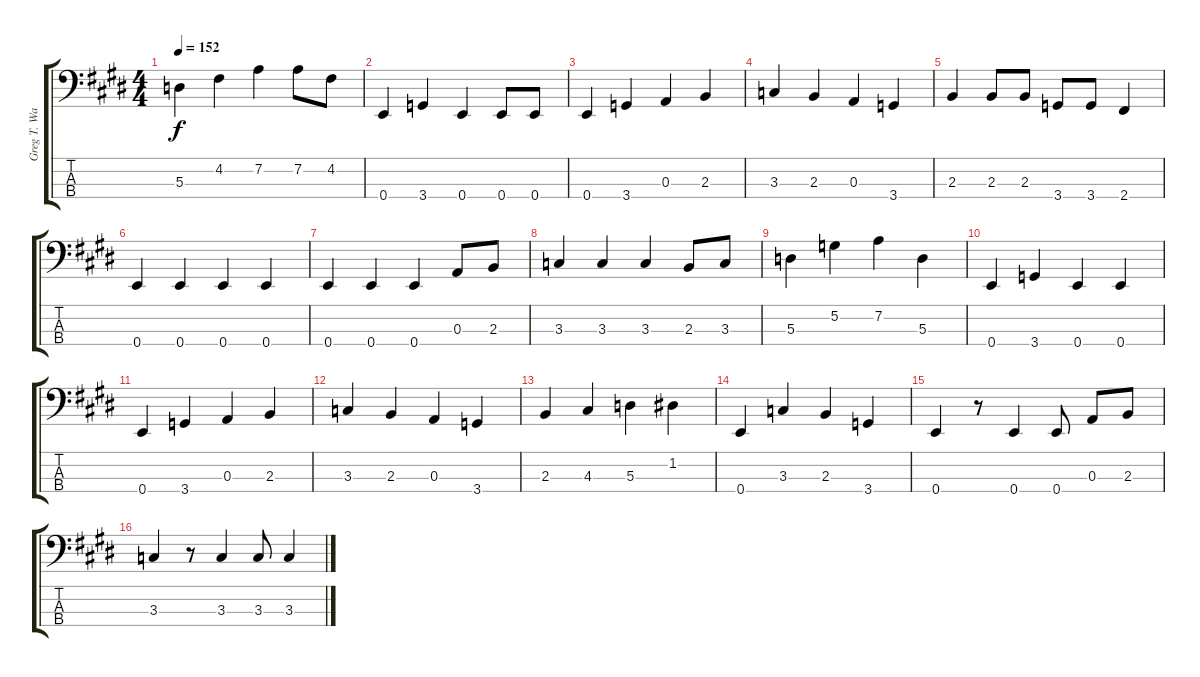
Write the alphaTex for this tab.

\track ("Greg T. Walker Bass" "Greg T. Wa") {instrument electricbassfinger}
\staff {score tabs}
\tuning (G2 D2 A1 E1) {hide}
\ts (4 4)
\tempo 152
\clef f4
\ks c#minor
5.3.4{dy f} 4.2.4 7.2.4 7.2.8 4.2.8 |
0.4.4 3.4.4 0.4.4 0.4.8 0.4.8 |
0.4.4 3.4.4 0.3.4 2.3.4 |
3.3.4 2.3.4 0.3.4 3.4.4 |
2.3.4 2.3.8 2.3.8 3.4.8 3.4.8 2.4.4 |
0.4.4 0.4.4 0.4.4 0.4.4 |
0.4.4 0.4.4 0.4.4 0.3.8 2.3.8 |
3.3.4 3.3.4 3.3.4 2.3.8 3.3.8 |
5.3.4 5.2.4 7.2.4 5.3.4 |
0.4.4 3.4.4 0.4.4 0.4.4 |
0.4.4 3.4.4 0.3.4 2.3.4 |
3.3.4 2.3.4 0.3.4 3.4.4 |
2.3.4 4.3.4 5.3.4 1.2.4 |
0.4.4 3.3.4 2.3.4 3.4.4 |
0.4.4 r.8 0.4.4 0.4.8 0.3.8 2.3.8 |
3.3.4 r.8 3.3.4 3.3.8 3.3.4
